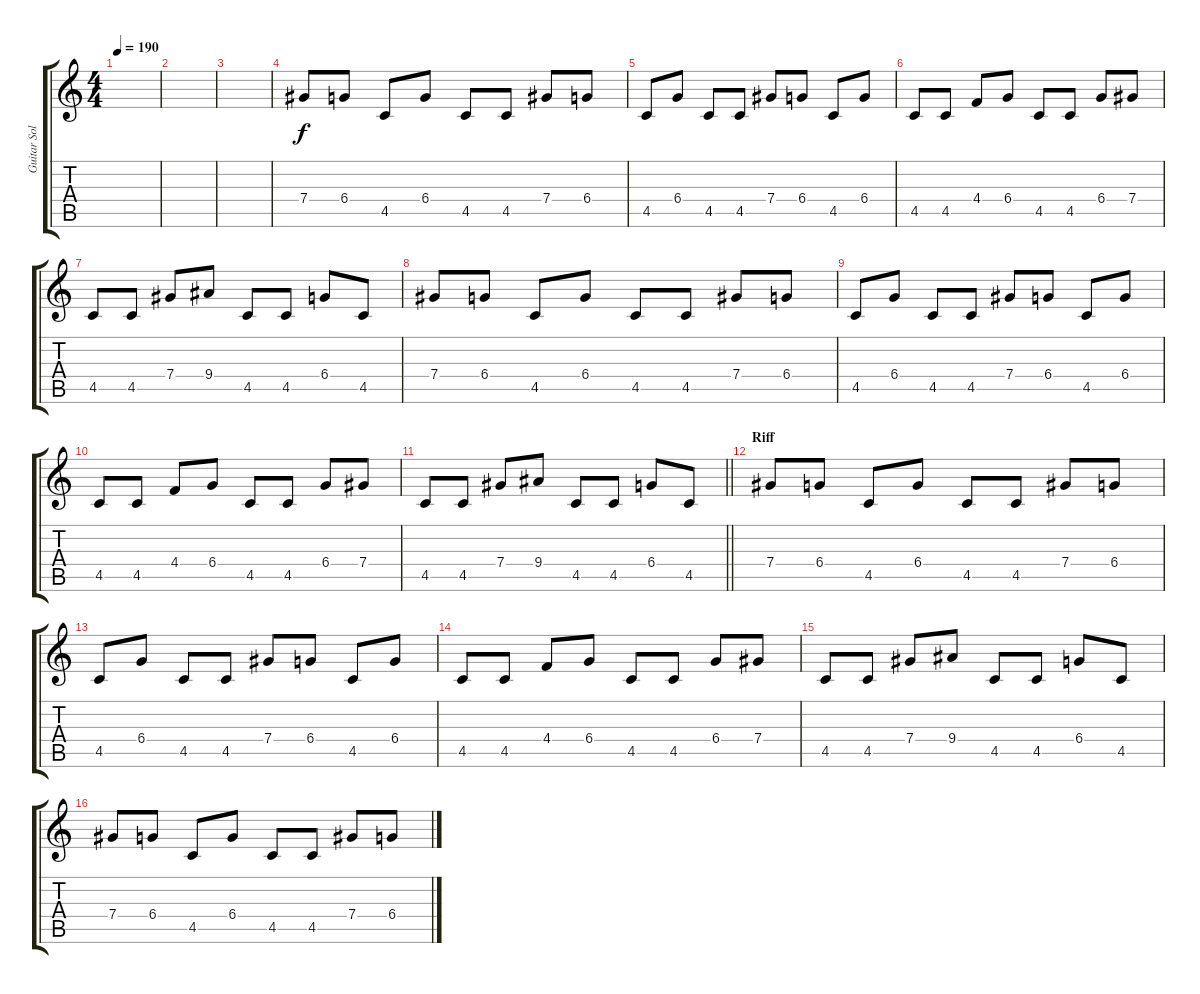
\track ("Guitar Solo A" "Guitar Sol") {instrument overdrivenguitar}
\staff {score tabs}
\tuning (Eb4 Bb3 Gb3 Db3 Ab2 Eb2) {hide}
\ts (4 4)
\tempo 190
\clef g2
\ks c
|
|
|
7.4.8 6.4.8 4.5.8 6.4.8 4.5.8 4.5.8 7.4.8 6.4.8 |
4.5.8 6.4.8 4.5.8 4.5.8 7.4.8 6.4.8 4.5.8 6.4.8 |
4.5.8 4.5.8 4.4.8 6.4.8 4.5.8 4.5.8 6.4.8 7.4.8 |
4.5.8 4.5.8 7.4.8 9.4.8 4.5.8 4.5.8 6.4.8 4.5.8 |
7.4.8 6.4.8 4.5.8 6.4.8 4.5.8 4.5.8 7.4.8 6.4.8 |
4.5.8 6.4.8 4.5.8 4.5.8 7.4.8 6.4.8 4.5.8 6.4.8 |
4.5.8 4.5.8 4.4.8 6.4.8 4.5.8 4.5.8 6.4.8 7.4.8 |
\barLineRight lightlight
4.5.8 4.5.8 7.4.8 9.4.8 4.5.8 4.5.8 6.4.8 4.5.8 |
\section ("" "Riff")
7.4.8 6.4.8 4.5.8 6.4.8 4.5.8 4.5.8 7.4.8 6.4.8 |
4.5.8 6.4.8 4.5.8 4.5.8 7.4.8 6.4.8 4.5.8 6.4.8 |
4.5.8 4.5.8 4.4.8 6.4.8 4.5.8 4.5.8 6.4.8 7.4.8 |
4.5.8 4.5.8 7.4.8 9.4.8 4.5.8 4.5.8 6.4.8 4.5.8 |
7.4.8 6.4.8 4.5.8 6.4.8 4.5.8 4.5.8 7.4.8 6.4.8
